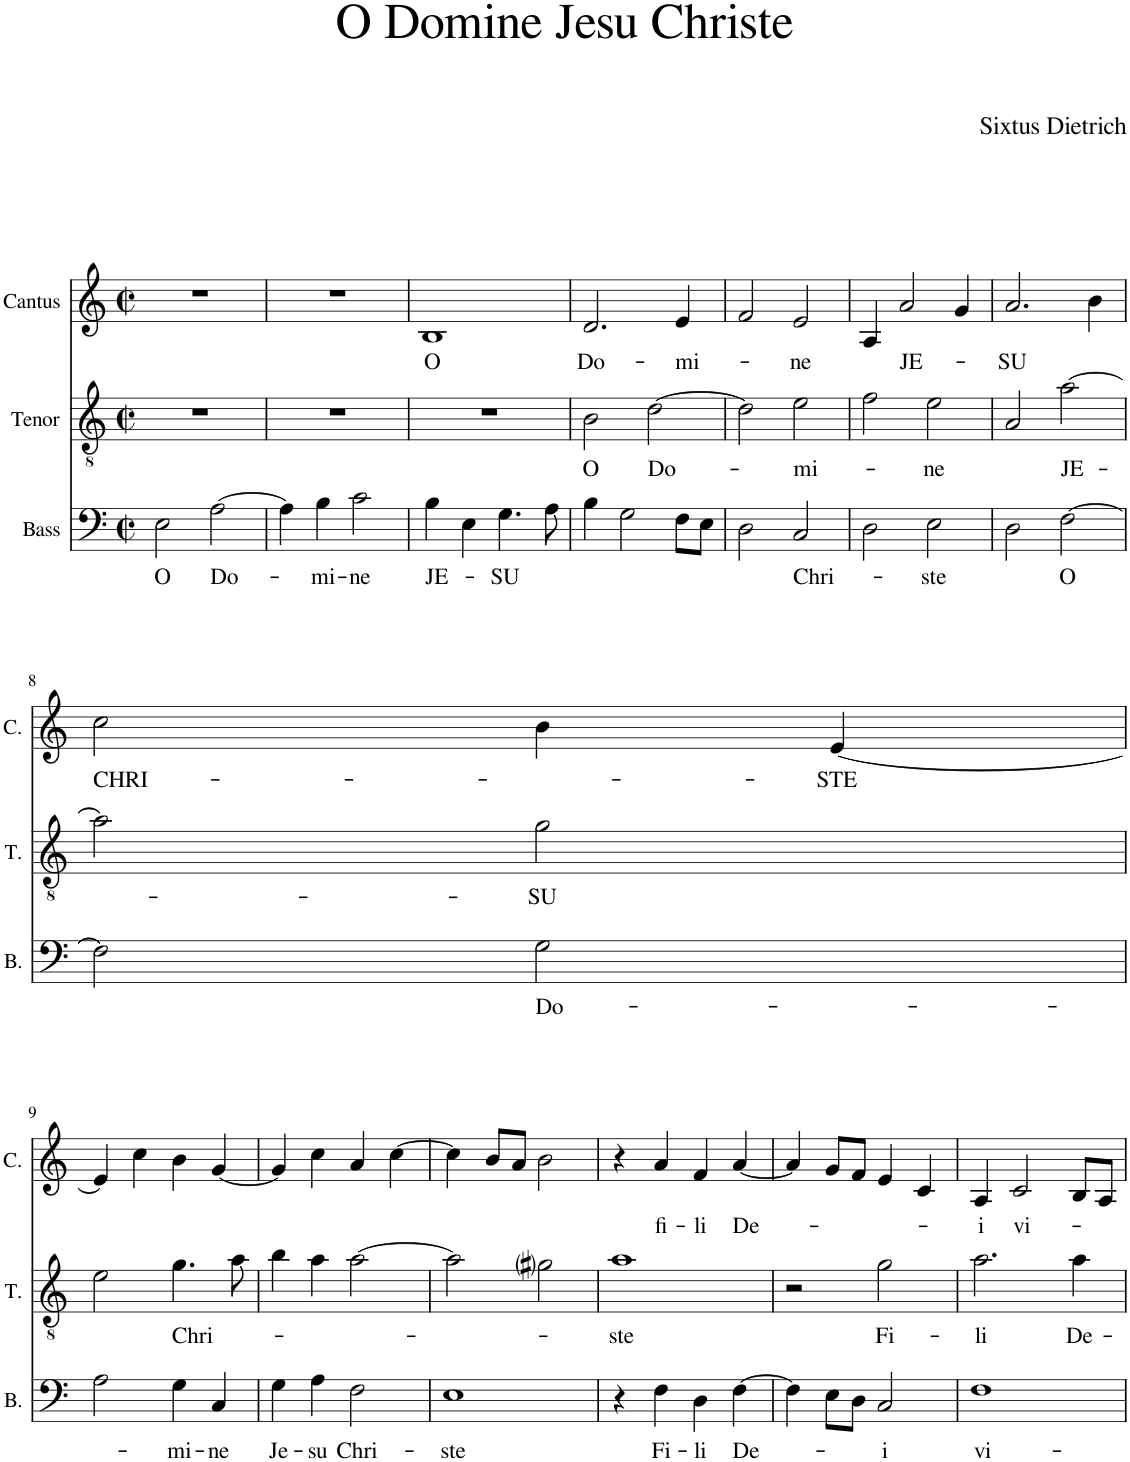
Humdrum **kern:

**kern	**text	**kern	**text	**kern	**text
*part3	*part3	*part2	*part2	*part1	*part1
*staff3	*staff3	*staff2	*staff2	*staff1	*staff1
*I"Bass	*	*I"Tenor	*	*I"Cantus	*
*I'B.	*	*I'T.	*	*I'C.	*
*clefF4	*	*clefGv2	*	*clefG2	*
*k[]	*	*k[]	*	*k[]	*
*M2/2	*	*M2/2	*	*M2/2	*
*met(c|)	*	*met(c|)	*	*met(c|)	*
=1	=1	=1	=1	=1	=1
!	!LO:LY:b	!	!	!	!
2E\	O	1r	.	1r	.
!	!LO:LY:b	!	!	!	!
[2A\	Do-	.	.	.	.
=2	=2	=2	=2	=2	=2
4A\]	.	1r	.	1r	.
!	!LO:LY:b	!	!	!	!
4B\	-mi-	.	.	.	.
!	!LO:LY:b	!	!	!	!
2c\	-ne	.	.	.	.
=3	=3	=3	=3	=3	=3
!	!LO:LY:b	!	!	!	!LO:LY:b
4B\	JE-	1r	.	1B	O
4E\	.	.	.	.	.
!	!LO:LY:b	!	!	!	!
4.G\	-SU	.	.	.	.
8A\	.	.	.	.	.
=4	=4	=4	=4	=4	=4
!	!	!	!LO:LY:b	!	!LO:LY:b
4B\	.	2B\	O	2.d/	Do-
2G\	.	.	.	.	.
!	!	!	!LO:LY:b	!	!
.	.	[2d\	Do-	.	.
!	!	!	!	!	!LO:LY:b
8F\L	.	.	.	4e/	-mi-
8E\J	.	.	.	.	.
=5	=5	=5	=5	=5	=5
2D\	.	2d\]	.	2f/	.
!	!LO:LY:b	!	!LO:LY:b	!	!LO:LY:b
2C/	Chri-	2e\	-mi-	2e/	-ne
=6	=6	=6	=6	=6	=6
2D\	.	2f\	.	4A/	.
!	!	!	!	!	!LO:LY:b
.	.	.	.	2a/	JE-
!	!LO:LY:b	!	!LO:LY:b	!	!
2E\	-ste	2e\	-ne	.	.
.	.	.	.	4g/	.
=7	=7	=7	=7	=7	=7
!	!	!	!	!	!LO:LY:b
2D\	.	2A/	.	2.a/	-SU
!	!LO:LY:b	!	!LO:LY:b	!	!
[2F\	O	[2a\	JE-	.	.
.	.	.	.	4b\	.
!!LO:LB:g=z
=8	=8	=8	=8	=8	=8
!	!	!	!	!	!LO:LY:b
2F\]	.	2a\]	.	2cc\	CHRI-
!	!LO:LY:b	!	!LO:LY:b	!	!
2G\	Do-	2g\	-SU	4b\	.
!	!	!	!	!	!LO:LY:b
.	.	.	.	[4e/	-STE
!!LO:LB:g=z
=9	=9	=9	=9	=9	=9
2A\	.	2e\	.	4e/]	.
.	.	.	.	4cc\	.
!	!LO:LY:b	!	!LO:LY:b	!	!
4G\	-mi-	4.g\	Chri-	4b\	.
!	!LO:LY:b	!	!	!	!
4C/	-ne	.	.	[4g/	.
.	.	8a\	.	.	.
=10	=10	=10	=10	=10	=10
!	!LO:LY:b	!	!	!	!
4G\	Je-	4b\	.	4g/]	.
!	!LO:LY:b	!	!	!	!
4A\	-su	4a\	.	4cc\	.
!	!LO:LY:b	!	!	!	!
2F\	Chri-	[2a\	.	4a/	.
.	.	.	.	[4cc\	.
=11	=11	=11	=11	=11	=11
!	!LO:LY:b	!	!	!	!
1E	-ste	2a\]	.	4cc\]	.
.	.	.	.	8b/L	.
.	.	.	.	8a/J	.
.	.	2g#i\	.	2b\	.
=12	=12	=12	=12	=12	=12
!	!	!	!LO:LY:b	!	!
4r	.	1a	-ste	4r	.
!	!LO:LY:b	!	!	!	!LO:LY:b
4F\	Fi-	.	.	4a/	fi-
!	!LO:LY:b	!	!	!	!LO:LY:b
4D\	-li	.	.	4f/	-li
!	!LO:LY:b	!	!	!	!LO:LY:b
[4F\	De-	.	.	[4a/	De-
=13	=13	=13	=13	=13	=13
4F\]	.	2r	.	4a/]	.
8E\L	.	.	.	8g/L	.
8D\J	.	.	.	8f/J	.
!	!LO:LY:b	!	!LO:LY:b	!	!
2C/	-i	2g\	Fi-	4e/	.
.	.	.	.	4c/	.
=14	=14	=14	=14	=14	=14
!	!LO:LY:b	!	!LO:LY:b	!	!LO:LY:b
1F	vi-	2.a\	-li	4A/	-i
!	!	!	!	!	!LO:LY:b
.	.	.	.	2c/	vi-
!	!	!	!LO:LY:b	!	!
.	.	4a\	De-	8B/L	.
.	.	.	.	8A/J	.
=	=	=	=	=	=
*-	*-	*-	*-	*-	*-
